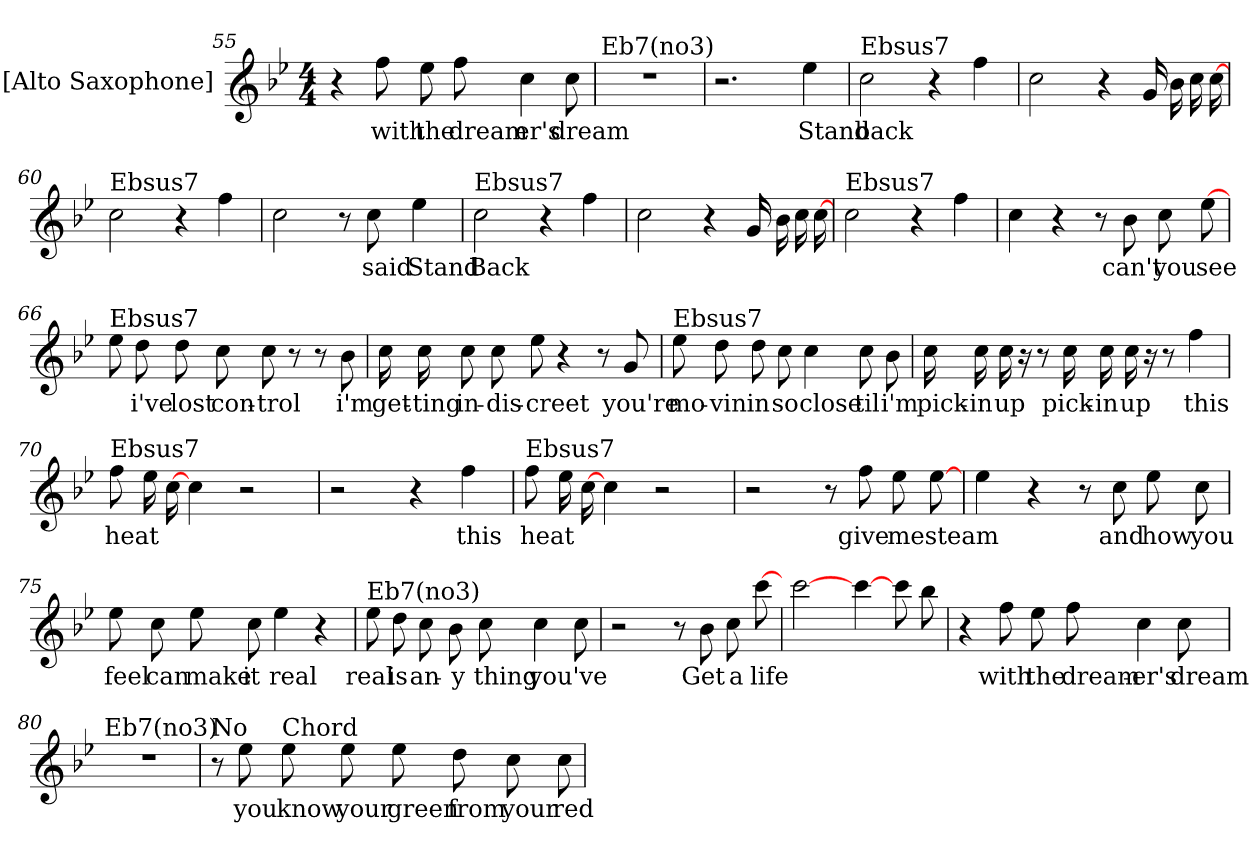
**kern	**text
*part1	*part1
*staff1	*staff1
*I"[Alto Saxophone]	*
*I'A Sax	*
*clefG2	*
*ITrd5c9	*
*k[b-e-a-d-g-]	*
*D-:	*
*M4/4	*
=55	=55
4r	.
8a-L	-with
8g-	-the
8a-L	-dream-
4e-	-er's
8e-	-dream
=56	=56
!LO:TX:a:t=Eb7(no3)	!
1r	.
=57	=57
2.r	.
4g-	-Stand
=58	=58
!LO:TX:a:t=Ebsus7	!
2e-	-back
4r	.
4a-	.
=59	=59
2e-	.
4r	.
16B-LL	.
16d-	.
16e-	.
[16e-	.
=60	=60
!LO:TX:a:t=Ebsus7	!
2e-	.
4r	.
4a-	.
=61	=61
2e-	.
8r	.
8e-	-said
4g-	-Stand
=62	=62
!LO:TX:a:t=Ebsus7	!
2e-	-Back
4r	.
4a-	.
=63	=63
2e-	.
4r	.
16B-LL	.
16d-	.
16e-	.
[16e-	.
=64	=64
!LO:TX:a:t=Ebsus7	!
2e-	.
4r	.
4a-	.
=65	=65
4e-	.
4r	.
8r	.
8d-	-can't
8e-L	-you
[8g-	-see
=66	=66
!LO:TX:a:t=Ebsus7	!
8g-L	.
8f	-i've
8f	-lost
8e-	-con-
8e-L	-trol
8r	.
8r	.
8d-	-i'm
=67	=67
16e-LL	-get-
16e-	-ting
8e-	-in-
8e-L	-dis-
8g-	-creet
4r	.
8r	.
8B-	-you're
=68	=68
!LO:TX:a:t=Ebsus7	!
8g-L	-mo-
8f	-vin
8f	-in
8e-	-so
4e-	-close
8e-L	-til
8d-	-i'm
=69	=69
16e-LL	-pick-
16e-	-in
16e-	-up
16r	.
8r	.
16e-	-pick-
16e-	-in
16e-LL	-up
16r	.
8r	.
4a-	-this
=70	=70
!LO:TX:a:t=Ebsus7	!
8a-L	-heat
16g-	.
[16e-	.
4e-	.
2r	.
=71	=71
2r	.
4r	.
4a-	-this
=72	=72
!LO:TX:a:t=Ebsus7	!
8a-L	-heat
16g-	.
[16e-	.
4e-	.
2r	.
=73	=73
2r	.
8r	.
8a-	-give
8g-L	-me
[8g-	-steam
=74	=74
4g-	.
4r	.
8r	.
8e-	-and
8g-L	-how
8e-	-you
=75	=75
8g-L	-feel
8e-	-can
8g-	-make
8e-	-it
4g-	-real
4r	.
=76	=76
!LO:TX:a:t=Eb7(no3)	!
8g-L	-real
8f	-is
8e-	-an-
8d-	-y
8e-L	-thing
4e-	-you've
8e-	.
=77	=77
2r	-seen
8r	.
8d-	-Get
8e-L	-a
[8ee-	-life
=78	=78
[2ee-	.
[4ee-	.
8ee-L	.
8dd-	.
=79	=79
4r	.
8a-L	-with
8g-	-the
8a-L	-dream-
4e-	-er's
8e-	-dream
=80	=80
!LO:TX:a:t=Eb7(no3)	!
1r	.
=81	=81
!LO:TX:a:t=No	!
8r	.
8g-	-you
!LO:TX:a:t=Chord	!
8g-L	-know
8g-	-your
8g-L	-green
8f	-from
8e-	-your
8e-	-red
=	=
*-	*-
